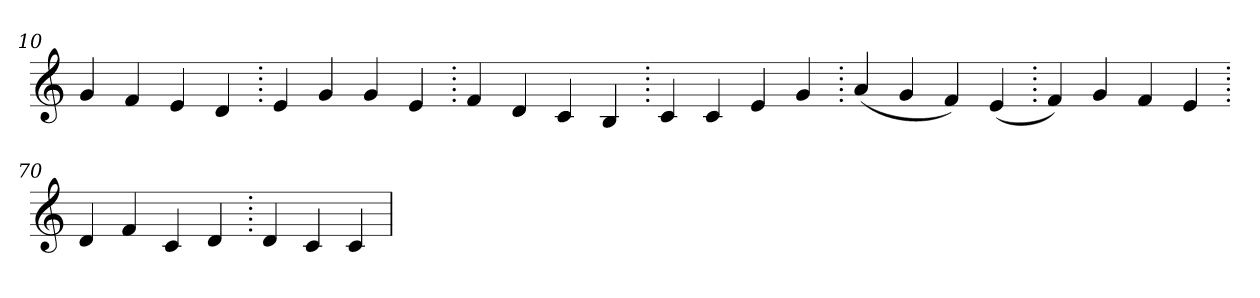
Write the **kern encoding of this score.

**kern
*part1
*staff1
*clefG2
=10.
4g
4f
4e
4d
=20.
4e
4g
4g
4e
=30.
4f
4d
4c
4B
=40.
4c
4c
4e
4g
=50.
(>4a
4g
4f)
(>4e
=60.
4f)
4g
4f
4e
=70.
4d
4f
4c
4d
=80.
4d
4c
4c
=
*-
